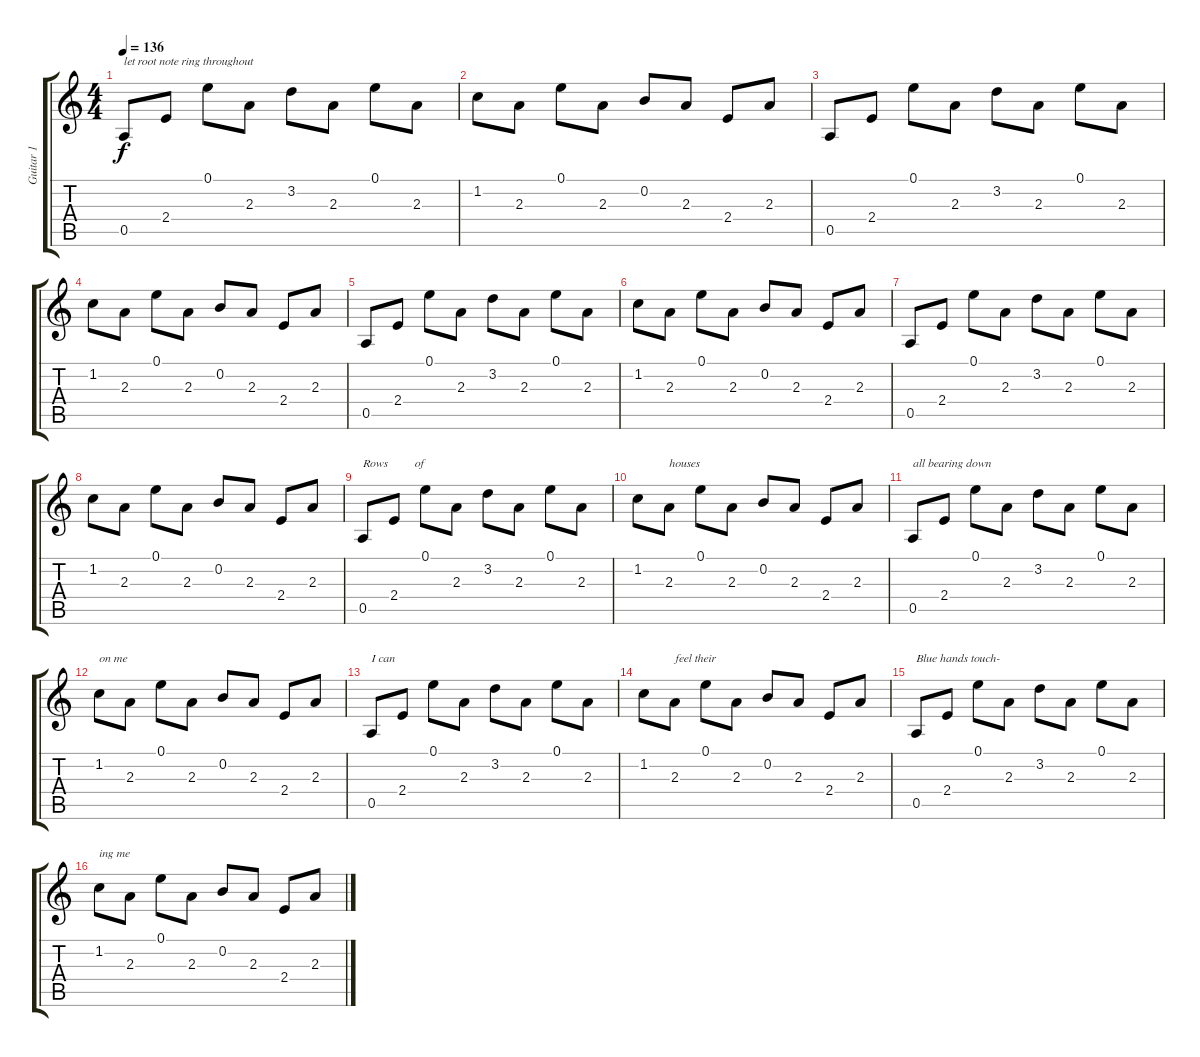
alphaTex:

\track ("Guitar 1" "Guitar 1") {instrument electricguitarclean}
\staff {score tabs}
\tuning (E4 B3 G3 D3 A2 E2) {hide}
\ts (4 4)
\tempo 136
\clef g2
\ks c
0.5.8{txt "let root note ring throughout" dy f instrument electricguitarclean} 2.4.8 0.1.8 2.3.8 3.2.8 2.3.8 0.1.8 2.3.8 |
1.2.8 2.3.8 0.1.8 2.3.8 0.2.8 2.3.8 2.4.8 2.3.8 |
0.5.8 2.4.8 0.1.8 2.3.8 3.2.8 2.3.8 0.1.8 2.3.8 |
1.2.8 2.3.8 0.1.8 2.3.8 0.2.8 2.3.8 2.4.8 2.3.8 |
0.5.8 2.4.8 0.1.8 2.3.8 3.2.8 2.3.8 0.1.8 2.3.8 |
1.2.8 2.3.8 0.1.8 2.3.8 0.2.8 2.3.8 2.4.8 2.3.8 |
0.5.8 2.4.8 0.1.8 2.3.8 3.2.8 2.3.8 0.1.8 2.3.8 |
1.2.8 2.3.8 0.1.8 2.3.8 0.2.8 2.3.8 2.4.8 2.3.8 |
0.5.8{txt "Rows         of"} 2.4.8 0.1.8 2.3.8 3.2.8 2.3.8 0.1.8 2.3.8 |
1.2.8 2.3.8{txt "houses"} 0.1.8 2.3.8 0.2.8 2.3.8 2.4.8 2.3.8 |
0.5.8{txt "all bearing down"} 2.4.8 0.1.8 2.3.8 3.2.8 2.3.8 0.1.8 2.3.8 |
1.2.8{txt "on me"} 2.3.8 0.1.8 2.3.8 0.2.8 2.3.8 2.4.8 2.3.8 |
0.5.8{txt "I can"} 2.4.8 0.1.8 2.3.8 3.2.8 2.3.8 0.1.8 2.3.8 |
1.2.8 2.3.8{txt "feel their"} 0.1.8 2.3.8 0.2.8 2.3.8 2.4.8 2.3.8 |
0.5.8{txt "Blue hands touch-"} 2.4.8 0.1.8 2.3.8 3.2.8 2.3.8 0.1.8 2.3.8 |
1.2.8{txt "ing me"} 2.3.8 0.1.8 2.3.8 0.2.8 2.3.8 2.4.8 2.3.8
